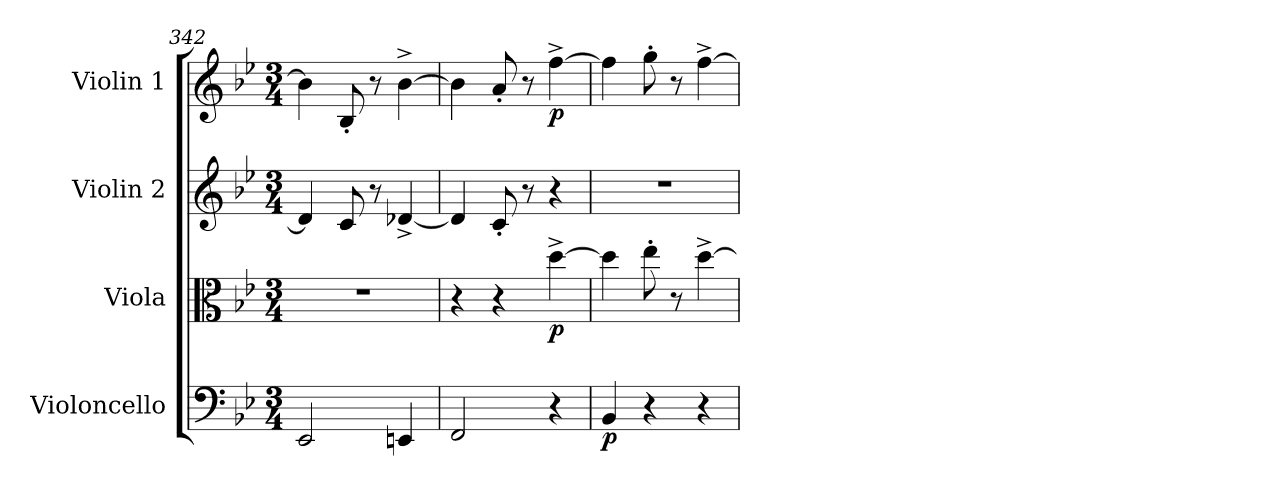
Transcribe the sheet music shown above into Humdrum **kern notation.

**kern	**dynam	**kern	**dynam	**kern	**kern	**dynam
*part4	*part4	*part3	*part3	*part2	*part1	*part1
*staff4	*staff4	*staff3	*staff3	*staff2	*staff1	*staff1
*I"Violoncello	*	*I"Viola	*	*I"Violin 2	*I"Violin 1	*
*I'Vc	*	*I'Vla	*	*I'Vln	*I'Vln	*
*clefF4	*	*clefC3	*	*clefG2	*clefG2	*
*k[b-e-]	*	*k[b-e-]	*	*k[b-e-]	*k[b-e-]	*
*M3/4	*	*M3/4	*	*M3/4	*M3/4	*
=342	=342	=342	=342	=342	=342	=342
2EE-/	.	2.r	.	4d/]	4b-\]	.
.	.	.	.	8c/	8B-'/	.
.	.	.	.	8r	8r	.
4EEn/	.	.	.	[4d-X^/	[4b-^\	.
=343	=343	=343	=343	=343	=343	=343
2FF/	.	4r	.	4d-/]	4b-\]	.
.	.	4r	.	8c'/	8a'/	.
.	.	.	.	8r	8r	.
!	!	!	!LO:DY:b	!	!	!LO:DY:b
4r	.	[4dd^\	p	4r	[4ff^\	p
=344	=344	=344	=344	=344	=344	=344
!	!LO:DY:b	!	!	!	!	!
4BB-/	p	4dd\]	.	2.r	4ff\]	.
4r	.	8ee-'\	.	.	8gg'\	.
.	.	8r	.	.	8r	.
4r	.	[4dd^\	.	.	[4ff^\	.
=	=	=	=	=	=	=
*-	*-	*-	*-	*-	*-	*-
